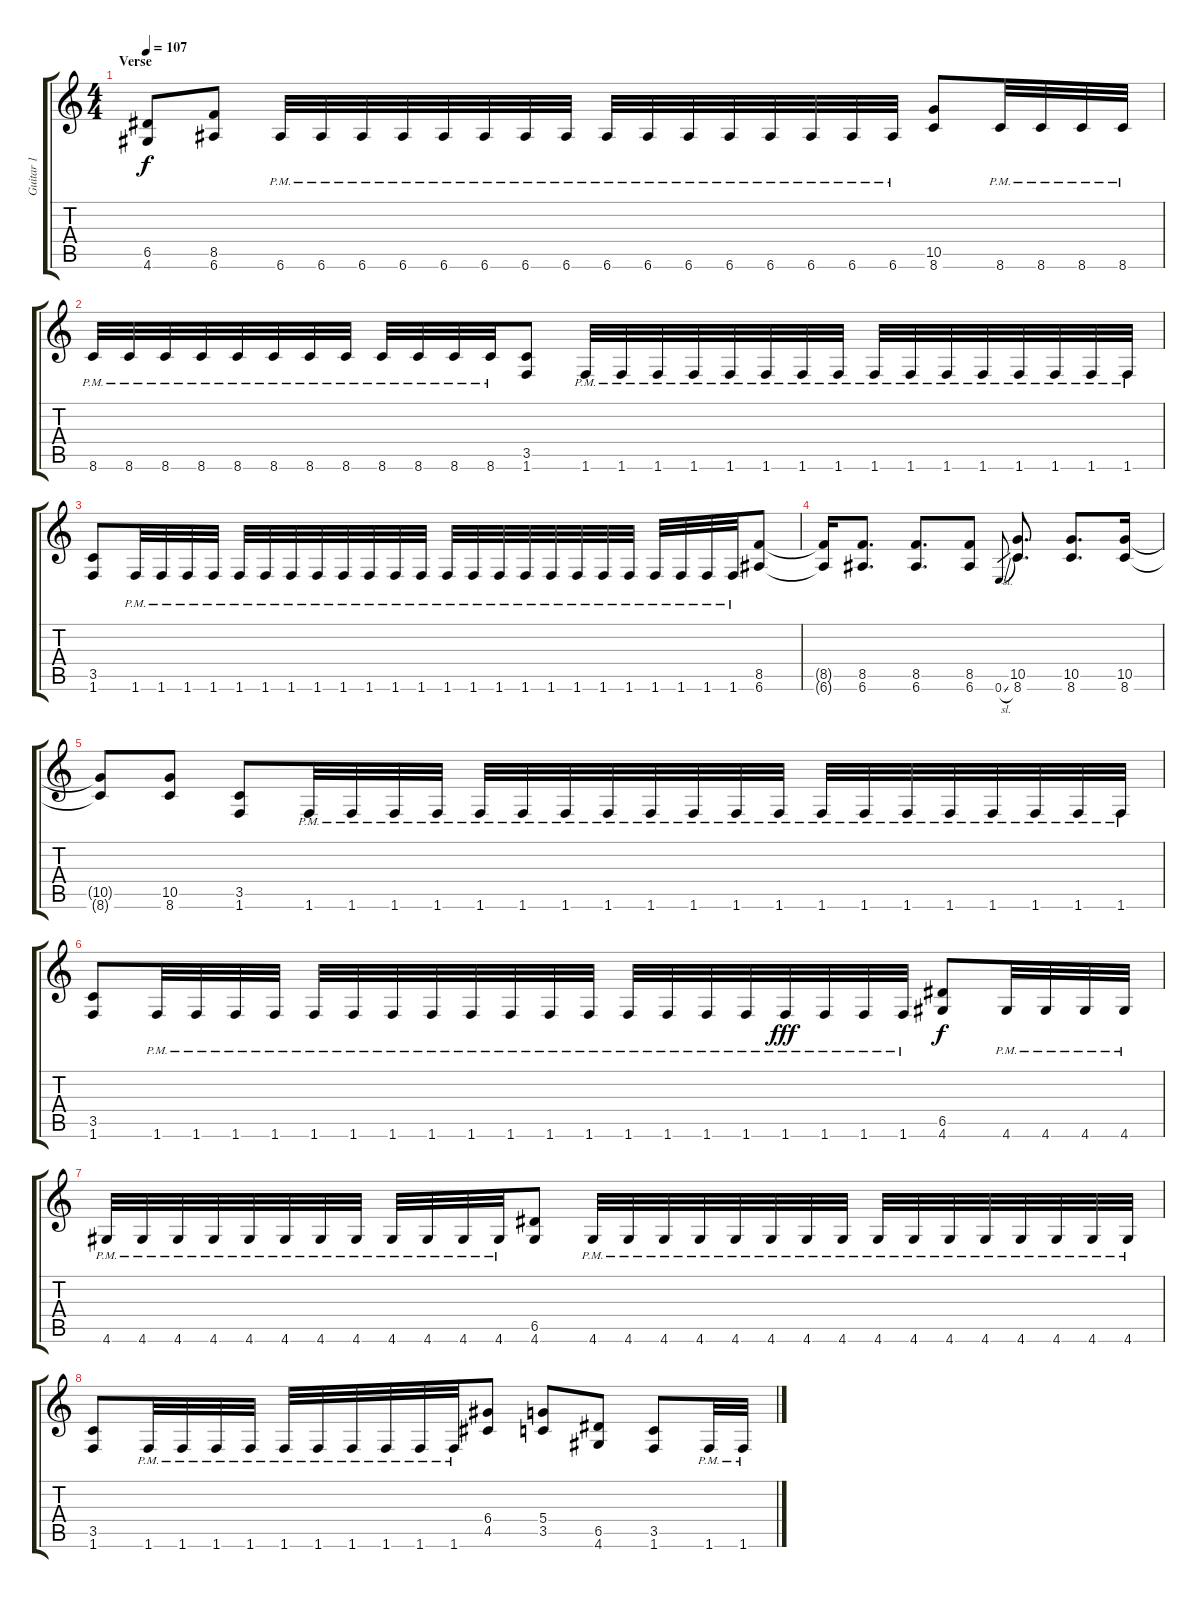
\track ("Guitar 1" "Guitar 1") {instrument distortionguitar}
\staff {score tabs}
\tuning (E4 B3 G3 D3 A2 E2) {hide}
\ts (4 4)
\section ("" "Verse")
\tempo 107
\clef g2
\ks c
(6.5 4.6).8{dy f} (8.5 6.6).8 6.6{pm}.32 6.6{pm}.32 6.6{pm}.32 6.6{pm}.32 6.6{pm}.32 6.6{pm}.32 6.6{pm}.32 6.6{pm}.32 6.6{pm}.32 6.6{pm}.32 6.6{pm}.32 6.6{pm}.32 6.6{pm}.32 6.6{pm}.32 6.6{pm}.32 6.6{pm}.32 (10.5 8.6).8 8.6{pm}.32 8.6{pm}.32 8.6{pm}.32 8.6{pm}.32 |
8.6{pm}.32 8.6{pm}.32 8.6{pm}.32 8.6{pm}.32 8.6{pm}.32 8.6{pm}.32 8.6{pm}.32 8.6{pm}.32 8.6{pm}.32 8.6{pm}.32 8.6{pm}.32 8.6{pm}.32 (3.5 1.6).8 1.6{pm}.32 1.6{pm}.32 1.6{pm}.32 1.6{pm}.32 1.6{pm}.32 1.6{pm}.32 1.6{pm}.32 1.6{pm}.32 1.6{pm}.32 1.6{pm}.32 1.6{pm}.32 1.6{pm}.32 1.6{pm}.32 1.6{pm}.32 1.6{pm}.32 1.6{pm}.32 |
(3.5 1.6).8 1.6{pm}.32 1.6{pm}.32 1.6{pm}.32 1.6{pm}.32 1.6{pm}.32 1.6{pm}.32 1.6{pm}.32 1.6{pm}.32 1.6{pm}.32 1.6{pm}.32 1.6{pm}.32 1.6{pm}.32 1.6{pm}.32 1.6{pm}.32 1.6{pm}.32 1.6{pm}.32 1.6{pm}.32 1.6{pm}.32 1.6{pm}.32 1.6{pm}.32 1.6{pm}.32 1.6{pm}.32 1.6{pm}.32 1.6{pm}.32 (8.5 6.6).8 |
(8.5{t} 6.6{t}).16 (8.5 6.6).8{d} (8.5 6.6).8{d} (8.5 6.6).8 0.6{sl}.8{gr} (10.5 8.6).8{d} (10.5 8.6).8{d} (10.5 8.6).16 |
(10.5{t} 8.6{t}).8 (10.5 8.6).8 (3.5 1.6).8 1.6{pm}.32 1.6{pm}.32 1.6{pm}.32 1.6{pm}.32 1.6{pm}.32 1.6{pm}.32 1.6{pm}.32 1.6{pm}.32 1.6{pm}.32 1.6{pm}.32 1.6{pm}.32 1.6{pm}.32 1.6{pm}.32 1.6{pm}.32 1.6{pm}.32 1.6{pm}.32 1.6{pm}.32 1.6{pm}.32 1.6{pm}.32 1.6{pm}.32 |
(3.5 1.6).8 1.6{pm}.32 1.6{pm}.32 1.6{pm}.32 1.6{pm}.32 1.6{pm}.32 1.6{pm}.32 1.6{pm}.32 1.6{pm}.32 1.6{pm}.32 1.6{pm}.32 1.6{pm}.32 1.6{pm}.32 1.6{pm}.32 1.6{pm}.32 1.6{pm}.32 1.6{pm}.32 1.6{pm}.32{dy fff} 1.6{pm}.32 1.6{pm}.32 1.6{pm}.32 (6.5 4.6).8{dy f} 4.6{pm}.32 4.6{pm}.32 4.6{pm}.32 4.6{pm}.32 |
4.6{pm}.32 4.6{pm}.32 4.6{pm}.32 4.6{pm}.32 4.6{pm}.32 4.6{pm}.32 4.6{pm}.32 4.6{pm}.32 4.6{pm}.32 4.6{pm}.32 4.6{pm}.32 4.6{pm}.32 (6.5 4.6).8 4.6{pm}.32 4.6{pm}.32 4.6{pm}.32 4.6{pm}.32 4.6{pm}.32 4.6{pm}.32 4.6{pm}.32 4.6{pm}.32 4.6{pm}.32 4.6{pm}.32 4.6{pm}.32 4.6{pm}.32 4.6{pm}.32 4.6{pm}.32 4.6{pm}.32 4.6{pm}.32 |
(3.5 1.6).8 1.6{pm}.32 1.6{pm}.32 1.6{pm}.32 1.6{pm}.32 1.6{pm}.32 1.6{pm}.32 1.6{pm}.32 1.6{pm}.32 1.6{pm}.32 1.6{pm}.32 (6.4 4.5).8 (5.4 3.5).8 (6.5 4.6).8 (3.5 1.6).8 1.6{pm}.32 1.6{pm}.32
